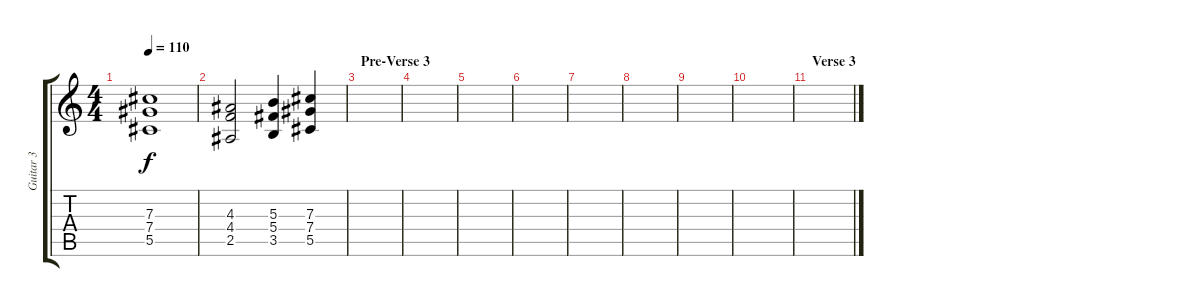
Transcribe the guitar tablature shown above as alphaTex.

\track ("Guitar 3" "Guitar 3") {instrument distortionguitar}
\staff {score tabs}
\tuning (Eb4 Bb3 Gb3 Db3 Ab2 Eb2) {hide}
\ts (4 4)
\tempo 110
\clef g2
\ks c
(7.3 7.4 5.5).1{dy f} |
(4.3 4.4 2.5).2 (5.3 5.4 3.5).4 (7.3 7.4 5.5).4 |
\section ("" "Pre-Verse 3")
|
|
|
|
|
|
|
|
\section ("" "Verse 3")
